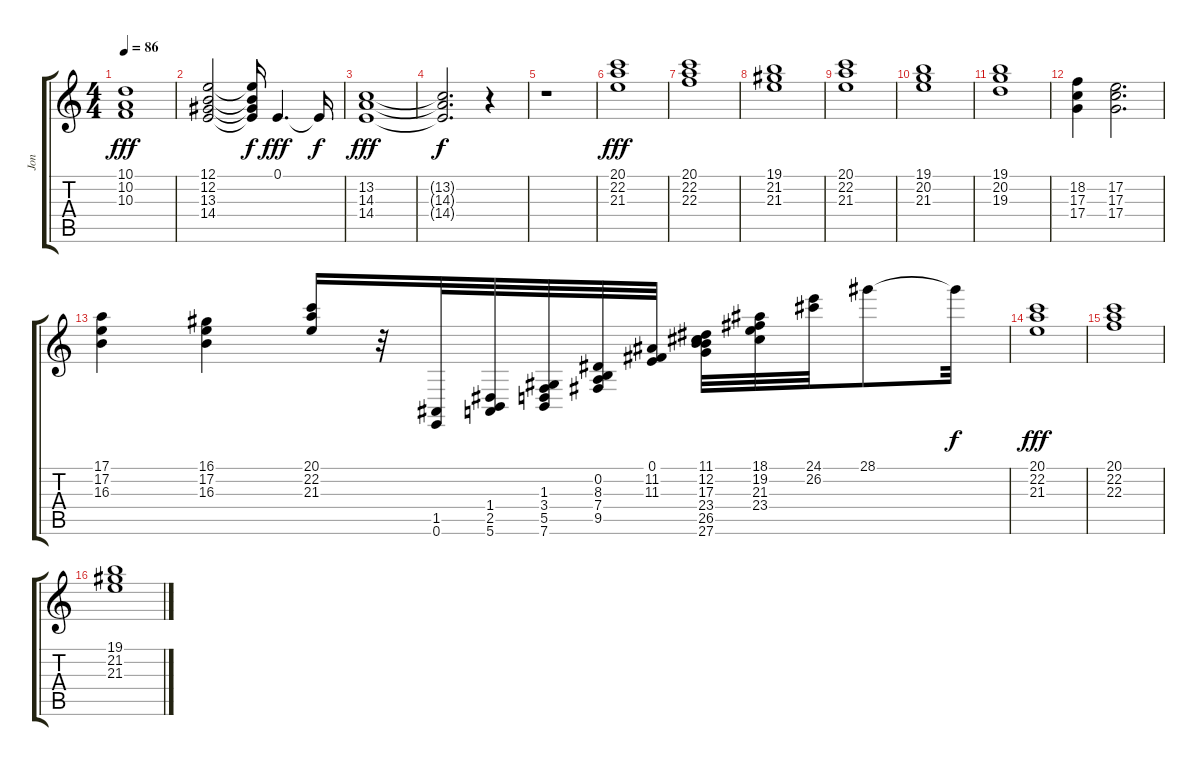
\track ("Jon" "Jon") {instrument rockorgan}
\staff {score tabs}
\tuning (E4 B3 G3 D3 A2 E2) {hide}
\ts (4 4)
\tempo 86
\clef g2
\ks c
(10.1 10.2 10.3).1{dy fff} |
(12.1 12.2 13.3 14.4).2 (12.1{t} 12.2{t} 13.3{t} 14.4{t}).16{dy f} 0.1.4{d dy fff} 0.1{t}.16{dy f} |
(13.2 14.3 14.4).1{dy fff} |
(13.2{t} 14.3{t} 14.4{t}).2{d dy f} r.4 |
r.1 |
(20.1 22.2 21.3).1{dy fff volume 10} |
(20.1 22.2 22.3).1 |
(19.1 21.2 21.3).1 |
(20.1 22.2 21.3).1 |
(19.1 20.2 21.3).1 |
(19.1 20.2 19.3).1 |
(18.2 17.3 17.4).4 (17.2 17.3 17.4).2{d} |
(17.1 17.2 16.3).4 (16.1 17.2 16.3).4 (20.1 22.2 21.3).16 r.32 (1.5 0.6).32 (1.4 2.5 5.6).32 (1.3 3.4 5.5 7.6).32 (0.2 8.3 7.4 9.5).32 (0.1 11.2 11.3).32 (11.1 12.2 17.3 23.4 26.5 27.6).32 (18.1 19.2 21.3 23.4).32 (24.1 26.2).32 28.1.8 28.1{t}.32{dy f} |
(20.1 22.2 21.3).1{dy fff} |
(20.1 22.2 22.3).1 |
(19.1 21.2 21.3).1
